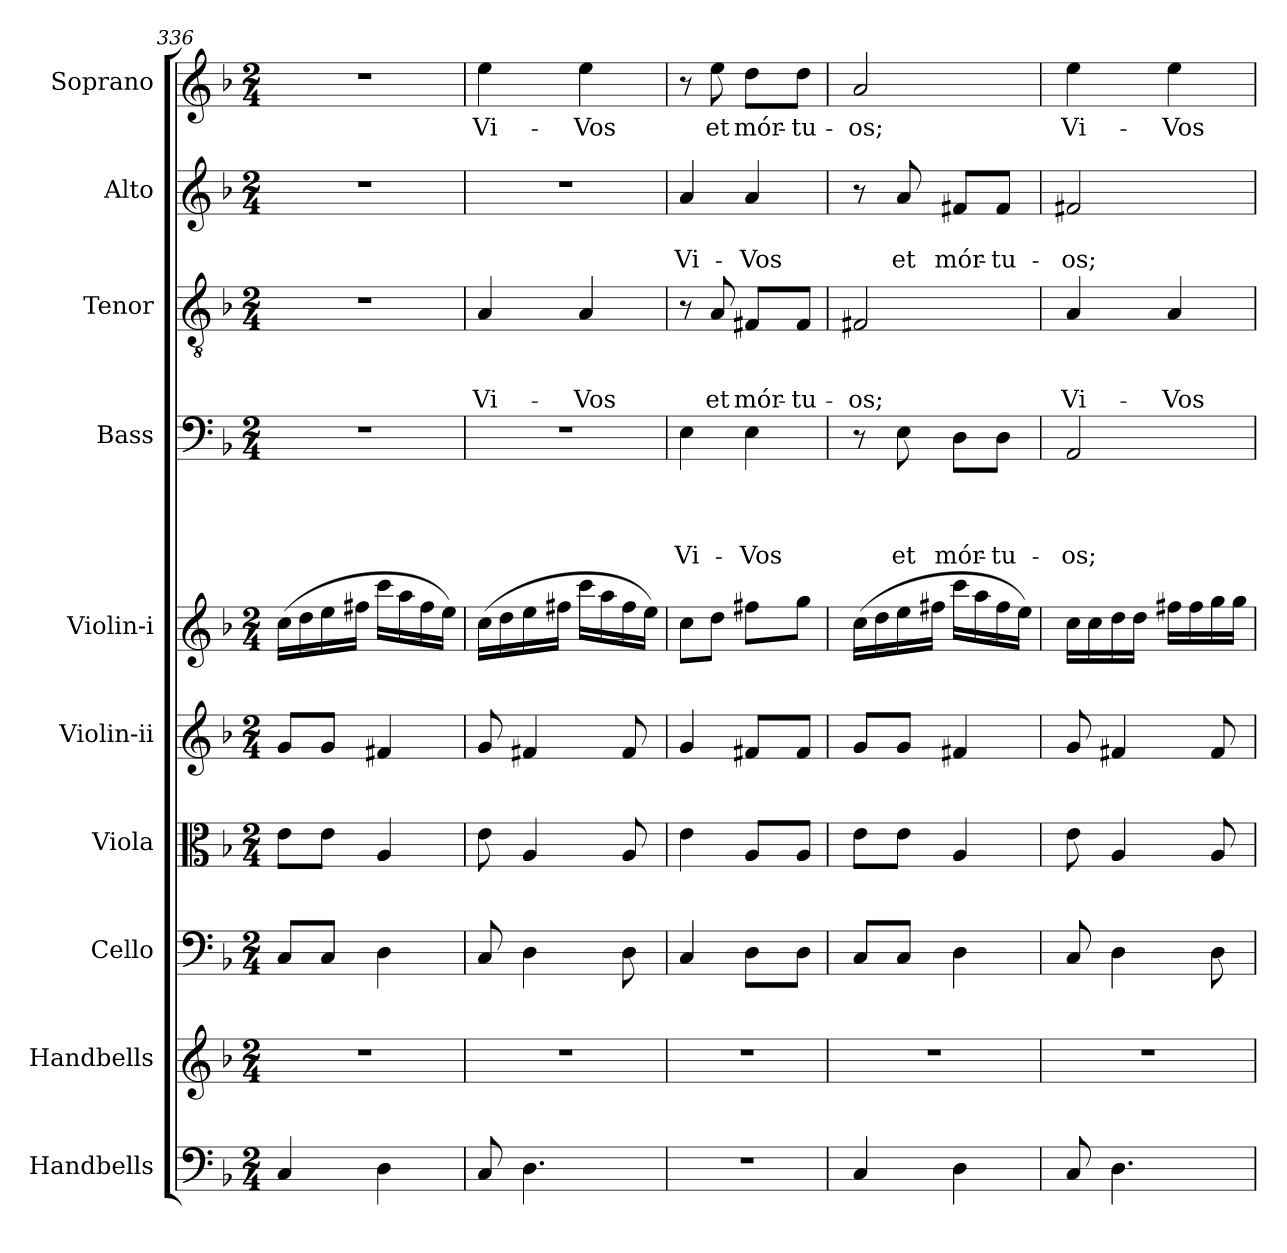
**kern	**kern	**kern	**kern	**kern	**kern	**kern	**text	**text	**text	**text	**kern	**text	**text	**text	**kern	**text	**text	**kern	**text
*part10	*part9	*part8	*part7	*part6	*part5	*part4	*part4	*part4	*part4	*part4	*part3	*part3	*part3	*part3	*part2	*part2	*part2	*part1	*part1
*staff10	*staff9	*staff8	*staff7	*staff6	*staff5	*staff4	*staff4	*staff4	*staff4	*staff4	*staff3	*staff3	*staff3	*staff3	*staff2	*staff2	*staff2	*staff1	*staff1
*I"Handbells	*I"Handbells	*I"Cello	*I"Viola	*I"Violin-ii	*I"Violin-i	*I"Bass	*	*	*	*	*I"Tenor	*	*	*	*I"Alto	*	*	*I"Soprano	*
*	*	*	*I'Vla.	*I'Vln.-ii	*I'Vln.-i	*I'B	*	*	*	*	*I'T	*	*	*	*I'A	*	*	*I'S	*
*clefF4	*clefG2	*clefF4	*clefC3	*clefG2	*clefG2	*clefF4	*	*	*	*	*clefGv2	*	*	*	*clefG2	*	*	*clefG2	*
*k[b-]	*k[b-]	*k[b-]	*k[b-]	*k[b-]	*k[b-]	*k[b-]	*	*	*	*	*k[b-]	*	*	*	*k[b-]	*	*	*k[b-]	*
*F:	*F:	*F:	*F:	*F:	*F:	*F:	*	*	*	*	*F:	*	*	*	*F:	*	*	*F:	*
*M2/4	*M2/4	*M2/4	*M2/4	*M2/4	*M2/4	*M2/4	*	*	*	*	*M2/4	*	*	*	*M2/4	*	*	*M2/4	*
=336	=336	=336	=336	=336	=336	=336	=336	=336	=336	=336	=336	=336	=336	=336	=336	=336	=336	=336	=336
!	!LO:N:vis=1	!	!	!	!	!LO:N:vis=1	!	!	!	!	!LO:N:vis=1	!	!	!	!LO:N:vis=1	!	!	!LO:N:vis=1	!
4C/	2r	8C/L	8e\L	8g/L	(>16cc\LL	2r	.	.	.	.	2r	.	.	.	2r	.	.	2r	.
.	.	.	.	.	16dd\	.	.	.	.	.	.	.	.	.	.	.	.	.	.
.	.	8C/J	8e\J	8g/J	16ee\	.	.	.	.	.	.	.	.	.	.	.	.	.	.
.	.	.	.	.	16ff#X\JJ	.	.	.	.	.	.	.	.	.	.	.	.	.	.
4D\	.	4D\	4A/	4f#X/	16ccc\LL	.	.	.	.	.	.	.	.	.	.	.	.	.	.
.	.	.	.	.	16aa\	.	.	.	.	.	.	.	.	.	.	.	.	.	.
.	.	.	.	.	16ff#\	.	.	.	.	.	.	.	.	.	.	.	.	.	.
.	.	.	.	.	16ee\JJ)	.	.	.	.	.	.	.	.	.	.	.	.	.	.
=337	=337	=337	=337	=337	=337	=337	=337	=337	=337	=337	=337	=337	=337	=337	=337	=337	=337	=337	=337
!	!LO:N:vis=1	!	!	!	!	!LO:N:vis=1	!	!	!	!	!	!	!	!LO:LY:b	!LO:N:vis=1	!	!	!	!LO:LY:b
8C/	2r	8C/	8e\	8g/	(>16cc\LL	2r	.	.	.	.	4A/	.	.	Vi-	2r	.	.	4ee\	Vi-
.	.	.	.	.	16dd\	.	.	.	.	.	.	.	.	.	.	.	.	.	.
4.D\	.	4D\	4A/	4f#X/	16ee\	.	.	.	.	.	.	.	.	.	.	.	.	.	.
.	.	.	.	.	16ff#X\JJ	.	.	.	.	.	.	.	.	.	.	.	.	.	.
!	!	!	!	!	!	!	!	!	!	!	!	!	!	!LO:LY:b	!	!	!	!	!LO:LY:b
.	.	.	.	.	16ccc\LL	.	.	.	.	.	4A/	.	.	-Vos	.	.	.	4ee\	-Vos
.	.	.	.	.	16aa\	.	.	.	.	.	.	.	.	.	.	.	.	.	.
.	.	8D\	8A/	8f#/	16ff#\	.	.	.	.	.	.	.	.	.	.	.	.	.	.
.	.	.	.	.	16ee\JJ)	.	.	.	.	.	.	.	.	.	.	.	.	.	.
=338	=338	=338	=338	=338	=338	=338	=338	=338	=338	=338	=338	=338	=338	=338	=338	=338	=338	=338	=338
!LO:N:vis=1	!LO:N:vis=1	!	!	!	!	!	!	!	!	!LO:LY:b	!	!	!	!	!	!	!LO:LY:b	!	!
2r	2r	4C/	4e\	4g/	8cc\L	4E\	.	.	.	Vi-	8r	.	.	.	4a/	.	Vi-	8r	.
!	!	!	!	!	!	!	!	!	!	!	!	!	!	!LO:LY:b	!	!	!	!	!LO:LY:b
.	.	.	.	.	8dd\J	.	.	.	.	.	8A/	.	.	et	.	.	.	8ee\	et
!	!	!	!	!	!	!	!	!	!	!LO:LY:b	!	!	!	!LO:LY:b	!	!	!LO:LY:b	!	!LO:LY:b
.	.	8D\L	8A/L	8f#X/L	8ff#X\L	4E\	.	.	.	-Vos	8F#X/L	.	.	mór-	4a/	.	-Vos	8dd\L	mór-
!	!	!	!	!	!	!	!	!	!	!	!	!	!	!LO:LY:b:rj	!	!	!	!	!LO:LY:b:rj
.	.	8D\J	8A/J	8f#/J	8gg\J	.	.	.	.	.	8F#/J	.	.	-tu-	.	.	.	8dd\J	-tu-
=339	=339	=339	=339	=339	=339	=339	=339	=339	=339	=339	=339	=339	=339	=339	=339	=339	=339	=339	=339
!	!LO:N:vis=1	!	!	!	!	!	!	!	!	!	!	!	!	!LO:LY:b	!	!	!	!	!LO:LY:b
4C/	2r	8C/L	8e\L	8g/L	(>16cc\LL	8r	.	.	.	.	2F#X/	.	.	-os;	8r	.	.	2a/	-os;
.	.	.	.	.	16dd\	.	.	.	.	.	.	.	.	.	.	.	.	.	.
!	!	!	!	!	!	!	!	!	!	!LO:LY:b	!	!	!	!	!	!	!LO:LY:b	!	!
.	.	8C/J	8e\J	8g/J	16ee\	8E\	.	.	.	et	.	.	.	.	8a/	.	et	.	.
.	.	.	.	.	16ff#X\JJ	.	.	.	.	.	.	.	.	.	.	.	.	.	.
!	!	!	!	!	!	!	!	!	!	!LO:LY:b	!	!	!	!	!	!	!LO:LY:b	!	!
4D\	.	4D\	4A/	4f#X/	16ccc\LL	8D\L	.	.	.	mór-	.	.	.	.	8f#X/L	.	mór-	.	.
.	.	.	.	.	16aa\	.	.	.	.	.	.	.	.	.	.	.	.	.	.
!	!	!	!	!	!	!	!	!	!	!LO:LY:b	!	!	!	!	!	!	!LO:LY:b	!	!
.	.	.	.	.	16ff#\	8D\J	.	.	.	-tu-	.	.	.	.	8f#/J	.	-tu-	.	.
.	.	.	.	.	16ee\JJ)	.	.	.	.	.	.	.	.	.	.	.	.	.	.
=340	=340	=340	=340	=340	=340	=340	=340	=340	=340	=340	=340	=340	=340	=340	=340	=340	=340	=340	=340
!	!LO:N:vis=1	!	!	!	!	!	!	!	!	!LO:LY:b	!	!	!	!LO:LY:b	!	!	!LO:LY:b	!	!LO:LY:b
8C/	2r	8C/	8e\	8g/	16cc\LL	2AA/	.	.	.	-os;	4A/	.	.	Vi-	2f#X/	.	-os;	4ee\	Vi-
.	.	.	.	.	16cc\	.	.	.	.	.	.	.	.	.	.	.	.	.	.
4.D\	.	4D\	4A/	4f#X/	16dd\	.	.	.	.	.	.	.	.	.	.	.	.	.	.
.	.	.	.	.	16dd\JJ	.	.	.	.	.	.	.	.	.	.	.	.	.	.
!	!	!	!	!	!	!	!	!	!	!	!	!	!	!LO:LY:b	!	!	!	!	!LO:LY:b
.	.	.	.	.	16ff#X\LL	.	.	.	.	.	4A/	.	.	-Vos	.	.	.	4ee\	-Vos
.	.	.	.	.	16ff#\	.	.	.	.	.	.	.	.	.	.	.	.	.	.
.	.	8D\	8A/	8f#/	16gg\	.	.	.	.	.	.	.	.	.	.	.	.	.	.
.	.	.	.	.	16gg\JJ	.	.	.	.	.	.	.	.	.	.	.	.	.	.
=	=	=	=	=	=	=	=	=	=	=	=	=	=	=	=	=	=	=	=
*-	*-	*-	*-	*-	*-	*-	*-	*-	*-	*-	*-	*-	*-	*-	*-	*-	*-	*-	*-
